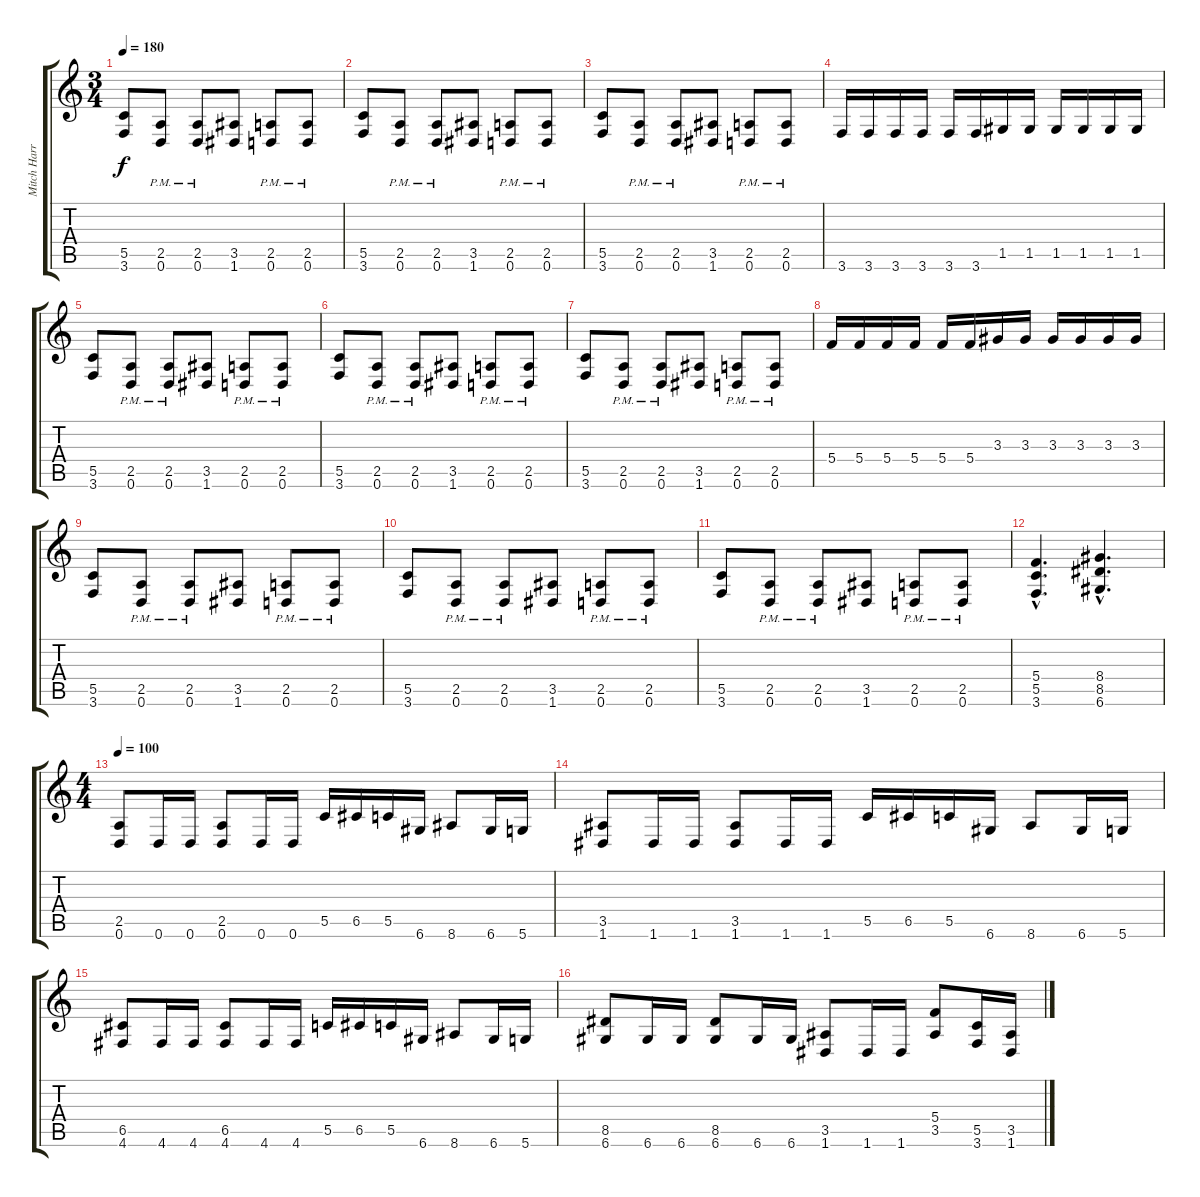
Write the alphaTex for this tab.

\track ("Mitch Harris (Guitar 1) " "Mitch Harr") {instrument distortionguitar}
\staff {score tabs}
\tuning (D4 A3 F3 C3 G2 D2) {hide}
\ts (3 4)
\tempo 180
\clef g2
\ks c
(5.5 3.6).8{dy f} (2.5{pm} 0.6).8 (2.5{pm} 0.6).8 (3.5 1.6).8 (2.5{pm} 0.6).8 (2.5{pm} 0.6).8 |
(5.5 3.6).8 (2.5{pm} 0.6).8 (2.5{pm} 0.6).8 (3.5 1.6).8 (2.5{pm} 0.6).8 (2.5{pm} 0.6).8 |
(5.5 3.6).8 (2.5{pm} 0.6).8 (2.5{pm} 0.6).8 (3.5 1.6).8 (2.5{pm} 0.6).8 (2.5{pm} 0.6).8 |
3.6.16 3.6.16 3.6.16 3.6.16 3.6.16 3.6.16 1.5.16 1.5.16 1.5.16 1.5.16 1.5.16 1.5.16 |
(5.5 3.6).8 (2.5{pm} 0.6).8 (2.5{pm} 0.6).8 (3.5 1.6).8 (2.5{pm} 0.6).8 (2.5{pm} 0.6).8 |
(5.5 3.6).8 (2.5{pm} 0.6).8 (2.5{pm} 0.6).8 (3.5 1.6).8 (2.5{pm} 0.6).8 (2.5{pm} 0.6).8 |
(5.5 3.6).8 (2.5{pm} 0.6).8 (2.5{pm} 0.6).8 (3.5 1.6).8 (2.5{pm} 0.6).8 (2.5{pm} 0.6).8 |
5.4.16 5.4.16 5.4.16 5.4.16 5.4.16 5.4.16 3.3.16 3.3.16 3.3.16 3.3.16 3.3.16 3.3.16 |
(5.5 3.6).8 (2.5{pm} 0.6).8 (2.5{pm} 0.6).8 (3.5 1.6).8 (2.5{pm} 0.6).8 (2.5{pm} 0.6).8 |
(5.5 3.6).8 (2.5{pm} 0.6).8 (2.5{pm} 0.6).8 (3.5 1.6).8 (2.5{pm} 0.6).8 (2.5{pm} 0.6).8 |
(5.5 3.6).8 (2.5{pm} 0.6).8 (2.5{pm} 0.6).8 (3.5 1.6).8 (2.5{pm} 0.6).8 (2.5{pm} 0.6).8 |
(5.4{hac} 5.5{hac} 3.6{hac}).4{d} (8.4{hac} 8.5{hac} 6.6{hac}).4{d} |
\ts (4 4)
\tempo 100
(2.5 0.6).8 0.6.16 0.6.16 (2.5 0.6).8 0.6.16 0.6.16 5.5.16 6.5.16 5.5.16 6.6.16 8.6.8 6.6.16 5.6.16 |
(3.5 1.6).8 1.6.16 1.6.16 (3.5 1.6).8 1.6.16 1.6.16 5.5.16 6.5.16 5.5.16 6.6.16 8.6.8 6.6.16 5.6.16 |
(6.5 4.6).8 4.6.16 4.6.16 (6.5 4.6).8 4.6.16 4.6.16 5.5.16 6.5.16 5.5.16 6.6.16 8.6.8 6.6.16 5.6.16 |
(8.5 6.6).8 6.6.16 6.6.16 (8.5 6.6).8 6.6.16 6.6.16 (3.5 1.6).8 1.6.16 1.6.16 (5.4 3.5).8 (5.5 3.6).16 (3.5 1.6).16
